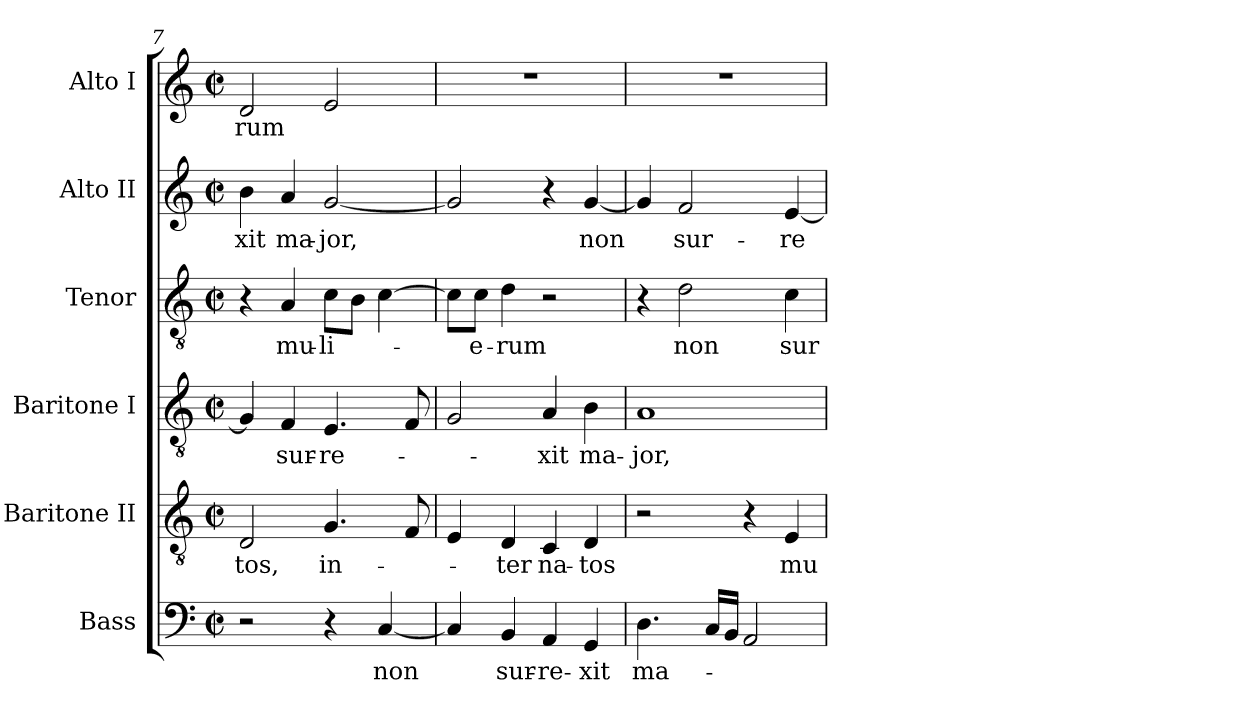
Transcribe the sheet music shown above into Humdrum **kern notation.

**kern	**text	**kern	**text	**kern	**text	**kern	**text	**kern	**text	**kern	**text
*part6	*part6	*part5	*part5	*part4	*part4	*part3	*part3	*part2	*part2	*part1	*part1
*staff6	*staff6	*staff5	*staff5	*staff4	*staff4	*staff3	*staff3	*staff2	*staff2	*staff1	*staff1
*I"Bass	*	*I"Baritone II	*	*I"Baritone I	*	*I"Tenor	*	*I"Alto II	*	*I"Alto I	*
*I'B.	*	*I'B.	*	*I'T.	*	*I'T.	*	*I'A.	*	*	*
*clefF4	*	*clefGv2	*	*clefGv2	*	*clefGv2	*	*clefG2	*	*clefG2	*
*	*	*	*	*ITrd7c12	*	*ITrd7c12	*	*	*	*	*
*k[]	*	*k[]	*	*k[]	*	*k[]	*	*k[]	*	*k[]	*
*C:	*	*C:	*	*C:	*	*C:	*	*C:	*	*C:	*
*M2/2	*	*M2/2	*	*M2/2	*	*M2/2	*	*M2/2	*	*M2/2	*
*met(c|)	*	*met(c|)	*	*met(c|)	*	*met(c|)	*	*met(c|)	*	*met(c|)	*
=7	=7	=7	=7	=7	=7	=7	=7	=7	=7	=7	=7
!	!	!	!LO:LY:b:color=#000000	!	!	!	!	!	!	!	!
!	!	!	!	!	!	!	!	!	!LO:LY:b:color=#000000	!	!
!	!	!	!	!	!	!	!	!	!	!	!LO:LY:b:color=#000000
2r	.	2Di/	-tos,	4GGi/]	.	4r	.	4bi\	-xit	2di/	-rum
!	!	!	!	!	!LO:LY:b:color=#000000	!	!	!	!	!	!
!	!	!	!	!	!	!	!LO:LY:b:color=#000000	!	!	!	!
!	!	!	!	!	!	!	!	!	!LO:LY:b:color=#000000	!	!
.	.	.	.	4FFi/	sur-	4AAi/	mu-	4ai/	ma-	.	.
!	!	!	!LO:LY:b:color=#000000	!	!	!	!	!	!	!	!
!	!	!	!	!	!LO:LY:b:color=#000000	!	!	!	!	!	!
!	!	!	!	!	!	!	!LO:LY:b:color=#000000	!	!	!	!
!	!	!	!	!	!	!	!	!	!LO:LY:b:color=#000000	!	!
4r	.	4.Gi/	in-	4.EEi/	-re-	8Ci\L	-li-	[<2gi/	-jor,	2ei/	.
.	.	.	.	.	.	8BBi\J	.	.	.	.	.
!	!LO:LY:b:color=#000000	!	!	!	!	!	!	!	!	!	!
[<4Ci/	non	.	.	.	.	[>4Ci\	.	.	.	.	.
.	.	8Fi/	.	8FFi/	.	.	.	.	.	.	.
=8	=8	=8	=8	=8	=8	=8	=8	=8	=8	=8	=8
4Ci/]	.	4Ei/	.	2GGi/	.	8Ci\L]	.	2gi/]	.	1r	.
!	!	!	!	!	!	!	!LO:LY:b:color=#000000	!	!	!	!
.	.	.	.	.	.	8Ci\J	-e-	.	.	.	.
!	!LO:LY:b:color=#000000	!	!	!	!	!	!	!	!	!	!
!	!	!	!LO:LY:b:color=#000000	!	!	!	!	!	!	!	!
!	!	!	!	!	!	!	!LO:LY:b:color=#000000	!	!	!	!
4BBi/	sur-	4Di/	-ter	.	.	4Di\	-rum	.	.	.	.
!	!LO:LY:b:color=#000000	!	!	!	!	!	!	!	!	!	!
!	!	!	!LO:LY:b:color=#000000	!	!	!	!	!	!	!	!
!	!	!	!	!	!LO:LY:b:color=#000000	!	!	!	!	!	!
4AAi/	-re-	4Ci/	na-	4AAi/	-xit	2r	.	4r	.	.	.
!	!LO:LY:b:color=#000000	!	!	!	!	!	!	!	!	!	!
!	!	!	!LO:LY:b:color=#000000	!	!	!	!	!	!	!	!
!	!	!	!	!	!LO:LY:b:color=#000000	!	!	!	!	!	!
!	!	!	!	!	!	!	!	!	!LO:LY:b:color=#000000	!	!
4GGi/	-xit	4Di/	-tos	4BBi\	ma-	.	.	[<4gi/	non	.	.
=9	=9	=9	=9	=9	=9	=9	=9	=9	=9	=9	=9
!	!LO:LY:b:color=#000000	!	!	!	!	!	!	!	!	!	!
!	!	!	!	!	!LO:LY:b:color=#000000	!	!	!	!	!	!
4.Di\	ma-	2r	.	1AAi	-jor,	4r	.	4gi/]	.	1r	.
!	!	!	!	!	!	!	!LO:LY:b:color=#000000	!	!	!	!
!	!	!	!	!	!	!	!	!	!LO:LY:b:color=#000000	!	!
.	.	.	.	.	.	2Di\	non	2fi/	sur-	.	.
16Ci/LL	.	.	.	.	.	.	.	.	.	.	.
16BBi/JJ	.	.	.	.	.	.	.	.	.	.	.
2AAi/	.	4r	.	.	.	.	.	.	.	.	.
!	!	!	!LO:LY:b:color=#000000	!	!	!	!	!	!	!	!
!	!	!	!	!	!	!	!LO:LY:b:color=#000000	!	!	!	!
!	!	!	!	!	!	!	!	!	!LO:LY:b:color=#000000	!	!
.	.	4Ei/	mu-	.	.	4Ci\	sur-	[<4ei/	-re-	.	.
=	=	=	=	=	=	=	=	=	=	=	=
*-	*-	*-	*-	*-	*-	*-	*-	*-	*-	*-	*-
